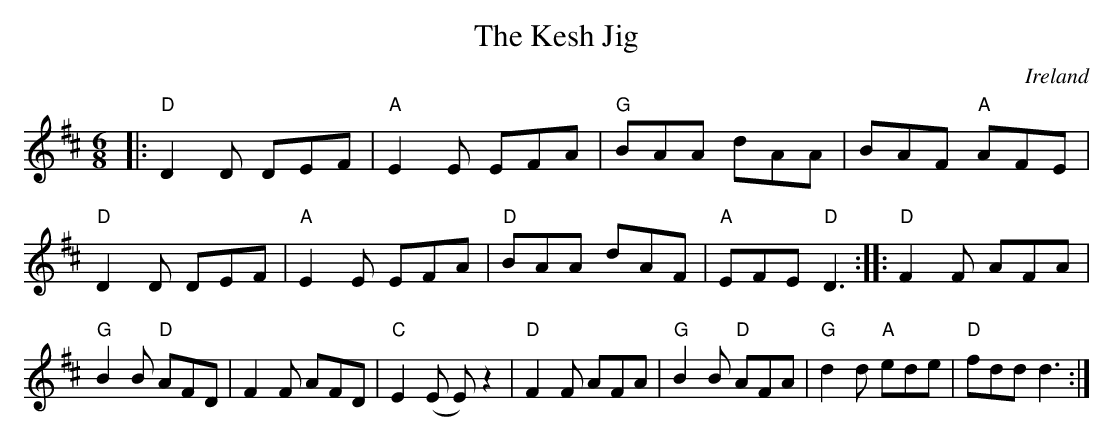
X:1
T:Kesh Jig, The
M:6/8
O:Ireland
K:D
|: "D"D2D DEF | "A"E2E EFA | "G"BAA dAA | BAF "A"AFE | \
"D"D2D DEF | "A"E2E EFA | "D"BAA dAF | "A"EFE "D"D3 ::\
"D"F2F AFA | "G"B2B "D"AFD | F2F AFD | "C"E2(E E)z2 |\
"D"F2F AFA | "G"B2B "D"AFA | "G"d2d "A"ede | "D"fdd d3 :|
